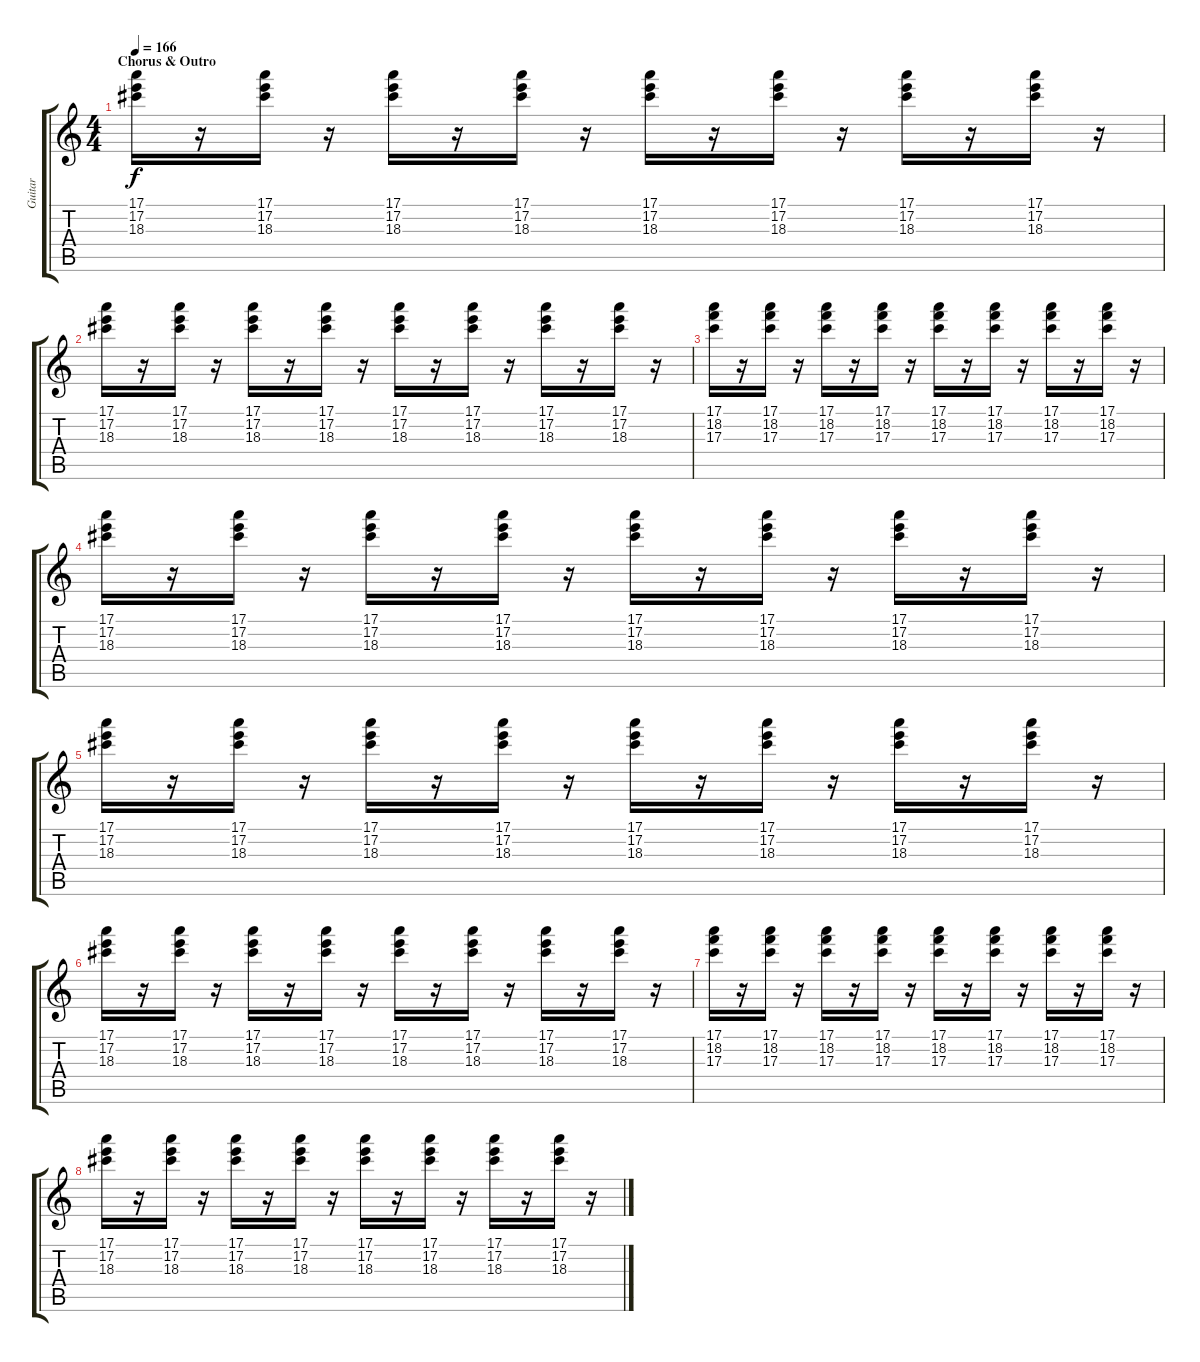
\track ("Guitar" "Guitar") {instrument distortionguitar}
\staff {score tabs}
\tuning (E4 B3 G3 D3 A2 E2) {hide}
\ts (4 4)
\section ("" "Chorus & Outro")
\tempo 166
\clef g2
\ks c
(17.1 17.2 18.3).16{dy f} r.16 (17.1 17.2 18.3).16 r.16 (17.1 17.2 18.3).16 r.16 (17.1 17.2 18.3).16 r.16 (17.1 17.2 18.3).16 r.16 (17.1 17.2 18.3).16 r.16 (17.1 17.2 18.3).16 r.16 (17.1 17.2 18.3).16 r.16 |
(17.1 17.2 18.3).16 r.16 (17.1 17.2 18.3).16 r.16 (17.1 17.2 18.3).16 r.16 (17.1 17.2 18.3).16 r.16 (17.1 17.2 18.3).16 r.16 (17.1 17.2 18.3).16 r.16 (17.1 17.2 18.3).16 r.16 (17.1 17.2 18.3).16 r.16 |
(17.1 18.2 17.3).16 r.16 (17.1 18.2 17.3).16 r.16 (17.1 18.2 17.3).16 r.16 (17.1 18.2 17.3).16 r.16 (17.1 18.2 17.3).16 r.16 (17.1 18.2 17.3).16 r.16 (17.1 18.2 17.3).16 r.16 (17.1 18.2 17.3).16 r.16 |
(17.1 17.2 18.3).16 r.16 (17.1 17.2 18.3).16 r.16 (17.1 17.2 18.3).16 r.16 (17.1 17.2 18.3).16 r.16 (17.1 17.2 18.3).16 r.16 (17.1 17.2 18.3).16 r.16 (17.1 17.2 18.3).16 r.16 (17.1 17.2 18.3).16 r.16 |
(17.1 17.2 18.3).16 r.16 (17.1 17.2 18.3).16 r.16 (17.1 17.2 18.3).16 r.16 (17.1 17.2 18.3).16 r.16 (17.1 17.2 18.3).16 r.16 (17.1 17.2 18.3).16 r.16 (17.1 17.2 18.3).16 r.16 (17.1 17.2 18.3).16 r.16 |
(17.1 17.2 18.3).16 r.16 (17.1 17.2 18.3).16 r.16 (17.1 17.2 18.3).16 r.16 (17.1 17.2 18.3).16 r.16 (17.1 17.2 18.3).16 r.16 (17.1 17.2 18.3).16 r.16 (17.1 17.2 18.3).16 r.16 (17.1 17.2 18.3).16 r.16 |
(17.1 18.2 17.3).16 r.16 (17.1 18.2 17.3).16 r.16 (17.1 18.2 17.3).16 r.16 (17.1 18.2 17.3).16 r.16 (17.1 18.2 17.3).16 r.16 (17.1 18.2 17.3).16 r.16 (17.1 18.2 17.3).16 r.16 (17.1 18.2 17.3).16 r.16 |
(17.1 17.2 18.3).16 r.16 (17.1 17.2 18.3).16 r.16 (17.1 17.2 18.3).16 r.16 (17.1 17.2 18.3).16 r.16 (17.1 17.2 18.3).16 r.16 (17.1 17.2 18.3).16 r.16 (17.1 17.2 18.3).16 r.16 (17.1 17.2 18.3).16 r.16
